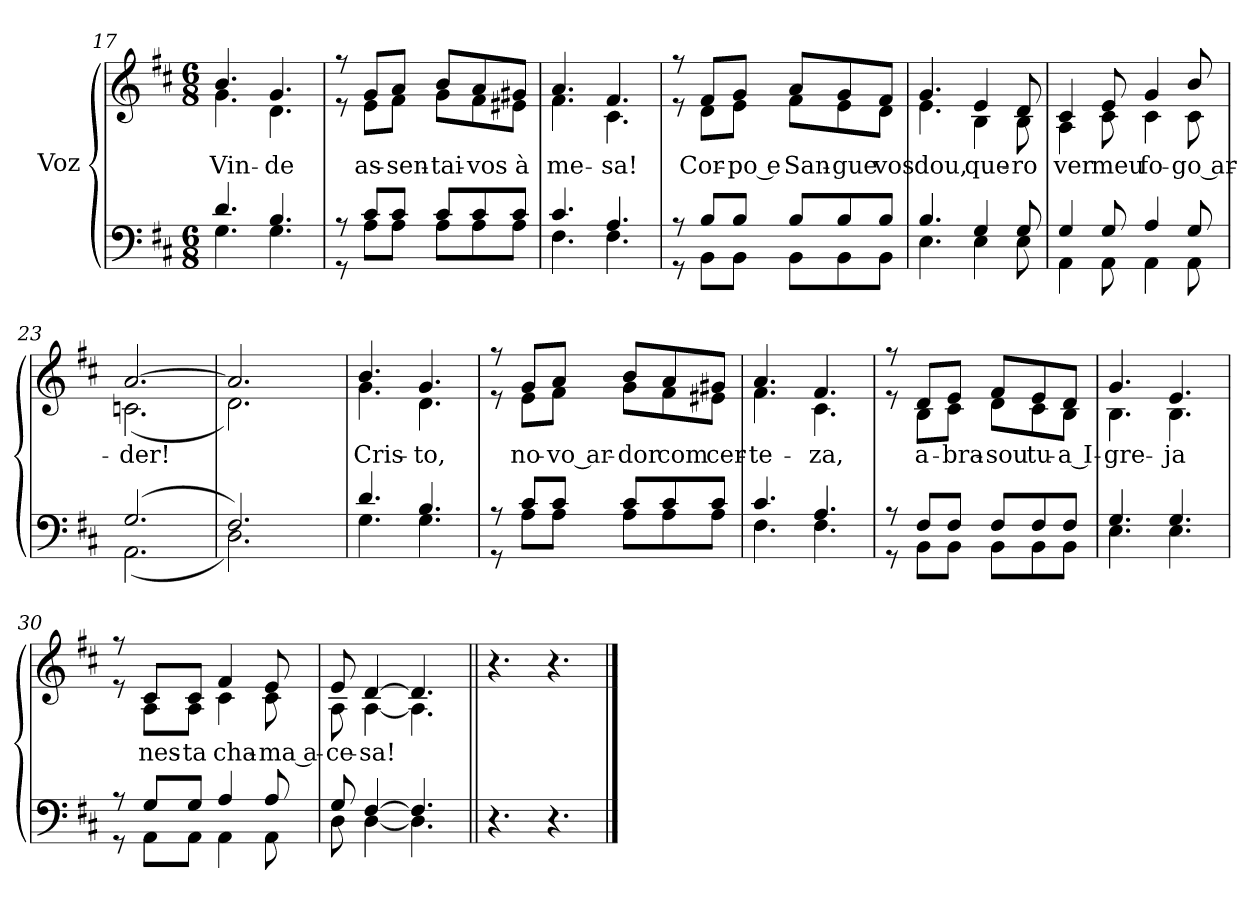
**kern	**kern	**text
*part2	*part1	*part1
*staff2	*staff1	*staff1
*I"Voz	*I"Voz	*
!!LO:LB:g=z
*clefF4	*clefG2	*
*k[f#c#]	*k[f#c#]	*
*M6/8	*M6/8	*
=17	=17	=17
*^	*	*
!	!	!	!LO:LY:b
*	*	*^	*
4.d/	4.G\	4.b/	4.g\	Vin-
!	!	!	!	!LO:LY:b
4.B/	4.G\	4.g/	4.d\	-de
=18	=18	=18	=18	=18
8rGG	8rA	8re	8rff	.
!	!	!	!	!LO:LY:b
8c#/L	8A\L	8g/L	8e\L	as-
!	!	!	!	!LO:LY:b
8c#/J	8A\J	8a/J	8f#\J	-sen-
!	!	!	!	!LO:LY:b
8c#/L	8A\L	8b/L	8g\L	-tai-
!	!	!	!	!LO:LY:b
8c#/	8A\	8a/	8f#\	-vos
!	!	!	!	!LO:LY:b
8c#/J	8A\J	8g#X/J	8e#X\J	à
=19	=19	=19	=19	=19
!	!	!	!	!LO:LY:b
4.c#/	4.F#\	4.a/	4.f#\	me-
!	!	!	!	!LO:LY:b
4.A/	4.F#\	4.f#/	4.c#\	-sa!
=20	=20	=20	=20	=20
8rGG	8rA	8re	8rff	.
!	!	!	!	!LO:LY:b
8B/L	8BB\L	8f#/L	8d\L	Cor-
!	!	!	!	!LO:LY:b
8B/J	8BB\J	8g/J	8e\J	-po e
!	!	!	!	!LO:LY:b
8B/L	8BB\L	8a/L	8f#\L	San-
!	!	!	!	!LO:LY:b
8B/	8BB\	8g/	8e\	-gue
!	!	!	!	!LO:LY:b
8B/J	8BB\J	8f#/J	8d\J	vos
=21	=21	=21	=21	=21
!	!	!	!	!LO:LY:b
4.B/	4.E\	4.g/	4.e\	dou,
!	!	!	!	!LO:LY:b
4G/	4E\	4e/	4B\	que-
!	!	!	!	!LO:LY:b
8G/	8E\	8d/	8B\	-ro
!!LO:LB:g=z	!!
=22	=22	=22	=22	=22
!	!	!	!	!LO:LY:b
4G/	4AA\	4c#/	4A\	ver
!	!	!	!	!LO:LY:b
8G/	8AA\	8e/	8c#\	meu
!	!	!	!	!LO:LY:b
4A/	4AA\	4g/	4c#\	fo-
!	!	!	!	!LO:LY:b
8G/	8AA\	8b/	8c#\	-go ar-
=23	=23	=23	=23	=23
!	!	!	!	!LO:LY:b
(>2.G/	(<2.AA\	[2.a/	(<2.cn\	-der!
=24	=24	=24	=24	=24
2.F#/)	2.D\)	2.a/]	2.d\)	.
=25	=25	=25	=25	=25
!	!	!	!	!LO:LY:b
4.d/	4.G\	4.b/	4.g\	Cris-
!	!	!	!	!LO:LY:b
4.B/	4.G\	4.g/	4.d\	-to,
=26	=26	=26	=26	=26
8rGG	8rA	8re	8rff	.
!	!	!	!	!LO:LY:b
8c#/L	8A\L	8g/L	8e\L	no-
!	!	!	!	!LO:LY:b
8c#/J	8A\J	8a/J	8f#\J	-vo ar-
!	!	!	!	!LO:LY:b
8c#/L	8A\L	8b/L	8g\L	-dor
!	!	!	!	!LO:LY:b
8c#/	8A\	8a/	8f#\	com
!	!	!	!	!LO:LY:b
8c#/J	8A\J	8g#X/J	8e#X\J	cer-
=27	=27	=27	=27	=27
!	!	!	!	!LO:LY:b
4.c#/	4.F#\	4.a/	4.f#\	-te-
!	!	!	!	!LO:LY:b
4.A/	4.F#\	4.f#/	4.c#\	-za,
!!LO:LB:g=z	!!
=28	=28	=28	=28	=28
8rGG	8rA	8re	8rff	.
!	!	!	!	!LO:LY:b
8F#/L	8BB\L	8d/L	8B\L	a-
!	!	!	!	!LO:LY:b
8F#/J	8BB\J	8e/J	8c#\J	-bra-
!	!	!	!	!LO:LY:b
8F#/L	8BB\L	8f#/L	8d\L	-sou
!	!	!	!	!LO:LY:b
8F#/	8BB\	8e/	8c#\	tu-
!	!	!	!	!LO:LY:b
8F#/J	8BB\J	8d/J	8B\J	-a I-
=29	=29	=29	=29	=29
!	!	!	!	!LO:LY:b
4.G/	4.E\	4.g/	4.B\	-gre-
!	!	!	!	!LO:LY:b
4.G/	4.E\	4.e/	4.B\	-ja
=30	=30	=30	=30	=30
8rGG	8rA	8re	8rff	.
!	!	!	!	!LO:LY:b
8G/L	8AA\L	8c#/L	8A\L	nes-
!	!	!	!	!LO:LY:b
8G/J	8AA\J	8c#/J	8A\J	-ta
!	!	!	!	!LO:LY:b
4A/	4AA\	4f#/	4c#\	cha-
!	!	!	!	!LO:LY:b
8A/	8AA\	8e/	8c#\	-ma a-
=31	=31	=31	=31	=31
!	!	!	!	!LO:LY:b
8G/	8D\	8e/	8A\	-ce-
!	!	!	!	!LO:LY:b
[4F#/	[4D\	[4d/	[4A\	-sa!
4.F#/]	4.D\]	4.d/]	4.A\]	.
*v	*v	*	*	*
*	*v	*v	*
=32||	=32||	=32||
4.r	4.r	.
4.r	4.r	.
==	==	==
*-	*-	*-
